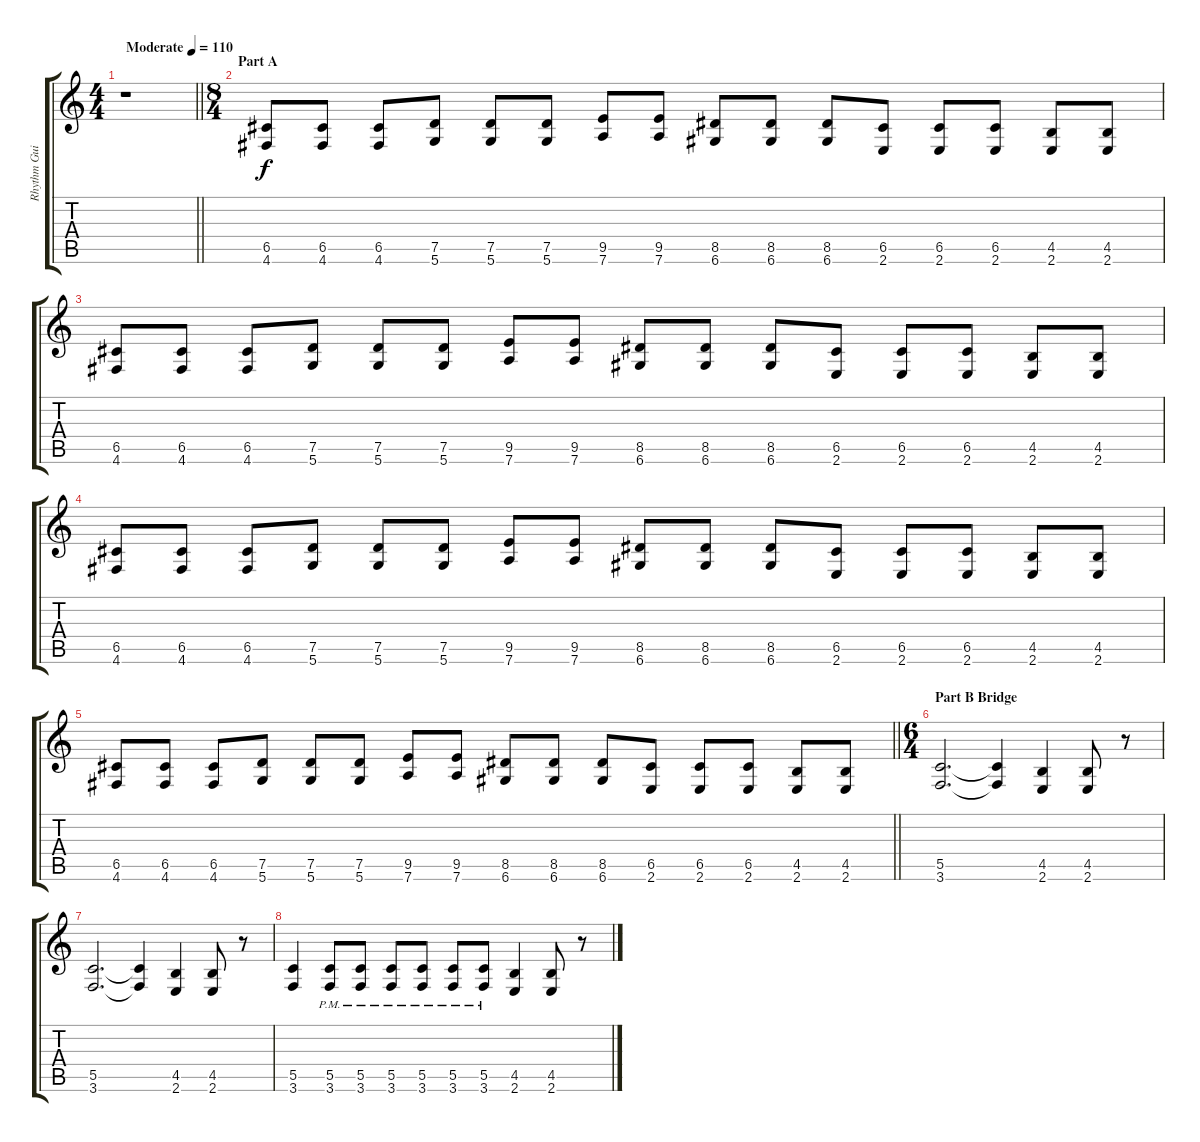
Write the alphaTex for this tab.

\track ("Rhythm Guitar" "Rhythm Gui") {instrument distortionguitar}
\staff {score tabs}
\tuning (D4 A3 F3 C3 G2 D2) {hide}
\ts (4 4)
\tempo (110 "Moderate")
\clef g2
\barLineRight lightlight
\ks c
r.1{dy f instrument distortionguitar} |
\ts (8 4)
\section ("" "Part A")
(6.5 4.6).8 (6.5 4.6).8 (6.5 4.6).8 (7.5 5.6).8 (7.5 5.6).8 (7.5 5.6).8 (9.5 7.6).8 (9.5 7.6).8 (8.5 6.6).8 (8.5 6.6).8 (8.5 6.6).8 (6.5 2.6).8 (6.5 2.6).8 (6.5 2.6).8 (4.5 2.6).8 (4.5 2.6).8 |
(6.5 4.6).8 (6.5 4.6).8 (6.5 4.6).8 (7.5 5.6).8 (7.5 5.6).8 (7.5 5.6).8 (9.5 7.6).8 (9.5 7.6).8 (8.5 6.6).8 (8.5 6.6).8 (8.5 6.6).8 (6.5 2.6).8 (6.5 2.6).8 (6.5 2.6).8 (4.5 2.6).8 (4.5 2.6).8 |
(6.5 4.6).8 (6.5 4.6).8 (6.5 4.6).8 (7.5 5.6).8 (7.5 5.6).8 (7.5 5.6).8 (9.5 7.6).8 (9.5 7.6).8 (8.5 6.6).8 (8.5 6.6).8 (8.5 6.6).8 (6.5 2.6).8 (6.5 2.6).8 (6.5 2.6).8 (4.5 2.6).8 (4.5 2.6).8 |
\barLineRight lightlight
(6.5 4.6).8 (6.5 4.6).8 (6.5 4.6).8 (7.5 5.6).8 (7.5 5.6).8 (7.5 5.6).8 (9.5 7.6).8 (9.5 7.6).8 (8.5 6.6).8 (8.5 6.6).8 (8.5 6.6).8 (6.5 2.6).8 (6.5 2.6).8 (6.5 2.6).8 (4.5 2.6).8 (4.5 2.6).8 |
\ts (6 4)
\section ("" "Part B Bridge")
(5.5 3.6).2{d} (5.5{t} 3.6{t}).4 (4.5 2.6).4 (4.5 2.6).8 r.8 |
(5.5 3.6).2{d} (5.5{t} 3.6{t}).4 (4.5 2.6).4 (4.5 2.6).8 r.8 |
(5.5 3.6).4 (5.5{pm} 3.6{pm}).8 (5.5{pm} 3.6{pm}).8 (5.5{pm} 3.6{pm}).8 (5.5{pm} 3.6{pm}).8 (5.5{pm} 3.6{pm}).8 (5.5{pm} 3.6{pm}).8 (4.5 2.6).4 (4.5 2.6).8 r.8
